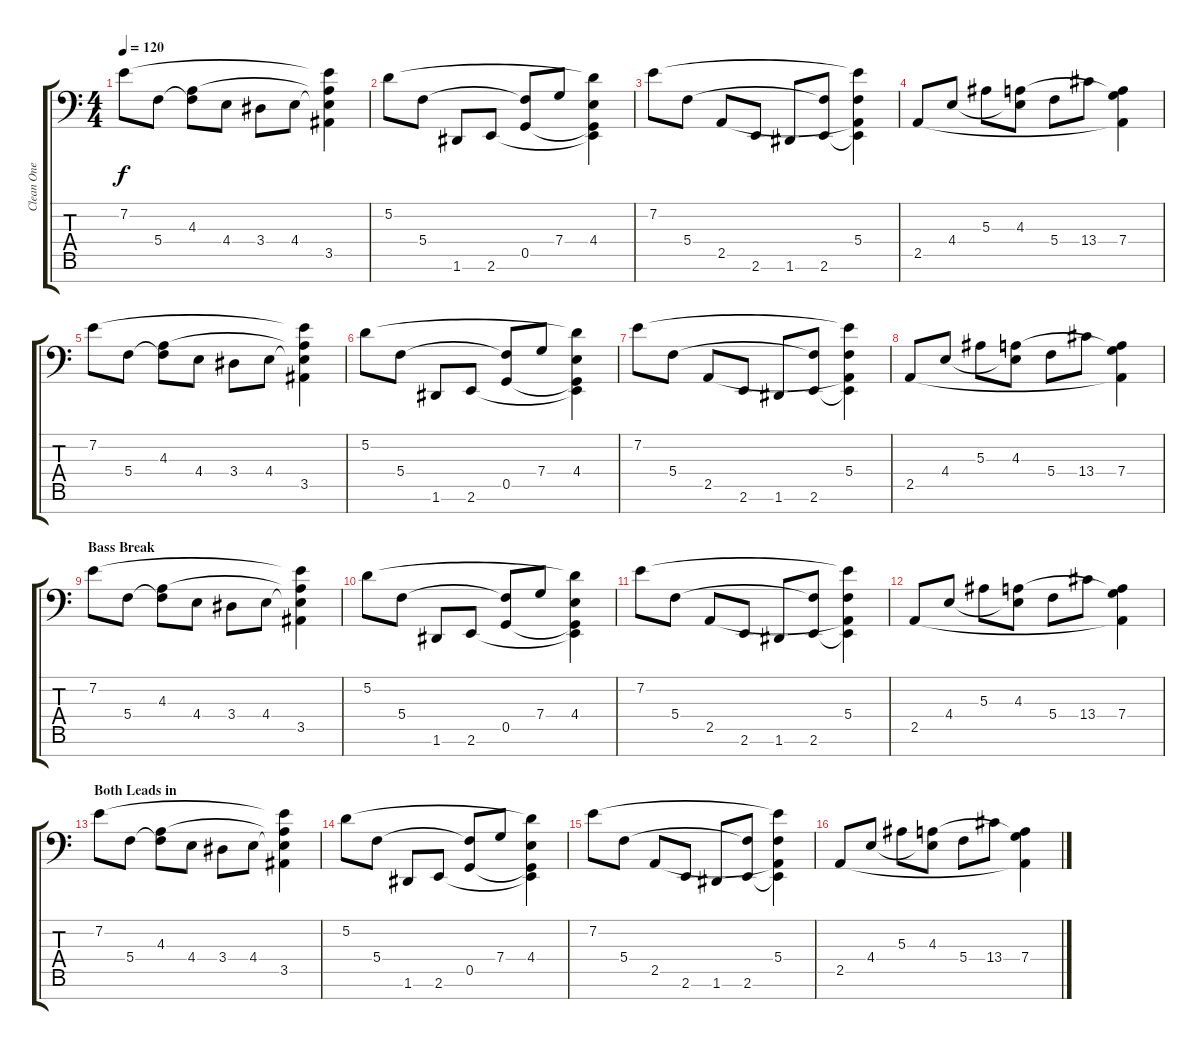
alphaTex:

\track ("Clean One Boost/Effects" "Clean One ") {instrument fx7echoes}
\staff {score tabs}
\tuning (D4 A3 F3 C3 G2 D2 A1) {hide}
\ts (4 4)
\tempo 120
\clef f4
\ks c
7.2.8{dy f} 5.4.8 (4.3 5.4{t}).8 4.4.8 3.4.8 4.4.8 (7.2{t} 4.3{t} 4.4{t} 3.5).4 |
5.2.8 5.4.8 1.6.8 2.6.8 (5.4{t} 0.5).8 7.4.8 (5.2{t} 4.4 0.5{t} 2.6{t}).4 |
7.2.8 5.4.8 2.5.8 2.6.8 1.6.8 (5.4{t} 2.6).8 (7.2{t} 5.4 2.5{t} 2.6{t}).4 |
2.5.8 4.4.8 5.3.8 (4.3 4.4{t}).8 5.4.8 13.4.8 (4.3{t} 7.4 2.5{t}).4 |
7.2.8 5.4.8 (4.3 5.4{t}).8 4.4.8 3.4.8 4.4.8 (7.2{t} 4.3{t} 4.4{t} 3.5).4 |
5.2.8 5.4.8 1.6.8 2.6.8 (5.4{t} 0.5).8 7.4.8 (5.2{t} 4.4 0.5{t} 2.6{t}).4 |
7.2.8 5.4.8 2.5.8 2.6.8 1.6.8 (5.4{t} 2.6).8 (7.2{t} 5.4 2.5{t} 2.6{t}).4 |
2.5.8 4.4.8 5.3.8 (4.3 4.4{t}).8 5.4.8 13.4.8 (4.3{t} 7.4 2.5{t}).4 |
\section ("" "Bass Break")
7.2.8 5.4.8 (4.3 5.4{t}).8 4.4.8 3.4.8 4.4.8 (7.2{t} 4.3{t} 4.4{t} 3.5).4 |
5.2.8 5.4.8 1.6.8 2.6.8 (5.4{t} 0.5).8 7.4.8 (5.2{t} 4.4 0.5{t} 2.6{t}).4 |
7.2.8 5.4.8 2.5.8 2.6.8 1.6.8 (5.4{t} 2.6).8 (7.2{t} 5.4 2.5{t} 2.6{t}).4 |
2.5.8 4.4.8 5.3.8 (4.3 4.4{t}).8 5.4.8 13.4.8 (4.3{t} 7.4 2.5{t}).4 |
\section ("" "Both Leads in")
7.2.8 5.4.8 (4.3 5.4{t}).8 4.4.8 3.4.8 4.4.8 (7.2{t} 4.3{t} 4.4{t} 3.5).4 |
5.2.8 5.4.8 1.6.8 2.6.8 (5.4{t} 0.5).8 7.4.8 (5.2{t} 4.4 0.5{t} 2.6{t}).4 |
7.2.8 5.4.8 2.5.8 2.6.8 1.6.8 (5.4{t} 2.6).8 (7.2{t} 5.4 2.5{t} 2.6{t}).4 |
2.5.8 4.4.8 5.3.8 (4.3 4.4{t}).8 5.4.8 13.4.8 (4.3{t} 7.4 2.5{t}).4
